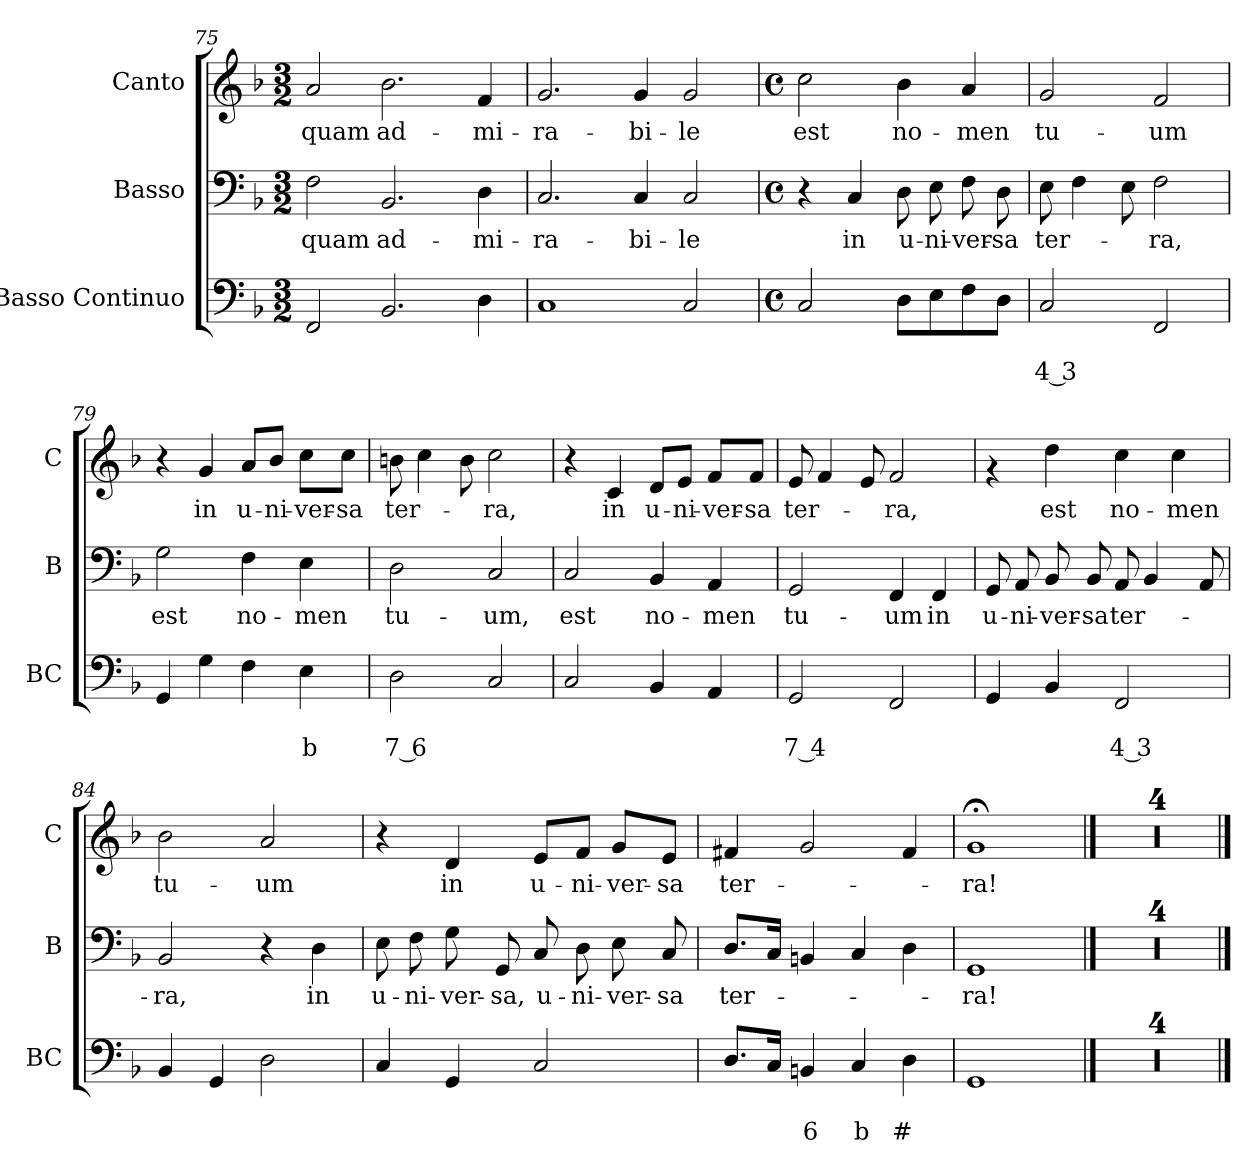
**kern	**text	**text	**kern	**text	**kern	**text
*part3	*part3	*part3	*part2	*part2	*part1	*part1
*staff3	*staff3	*staff3	*staff2	*staff2	*staff1	*staff1
*I"Basso Continuo	*	*	*I"Basso	*	*I"Canto	*
*I'BC	*	*	*I'B	*	*I'C	*
!!LO:LB:g=z
*clefF4	*	*	*clefF4	*	*clefG2	*
*k[b-]	*	*	*k[b-]	*	*k[b-]	*
*F:	*	*	*F:	*	*F:	*
*M3/2	*	*	*M3/2	*	*M3/2	*
=75	=75	=75	=75	=75	=75	=75
!	!	!	!	!LO:LY:b	!	!LO:LY:b
2FF/	.	.	2F\	quam	2a/	quam
!	!	!	!	!LO:LY:b	!	!LO:LY:b
2.BB-/	.	.	2.BB-/	ad-	2.b-\	ad-
!	!	!	!	!LO:LY:b	!	!LO:LY:b
4D\	.	.	4D\	-mi-	4f/	-mi-
=76	=76	=76	=76	=76	=76	=76
!	!	!	!	!LO:LY:b	!	!LO:LY:b
1C	.	.	2.C/	-ra-	2.g/	-ra-
!	!	!	!	!LO:LY:b	!	!LO:LY:b
.	.	.	4C/	-bi-	4g/	-bi-
!	!	!	!	!LO:LY:b	!	!LO:LY:b
2C/	.	.	2C/	-le	2g/	-le
=77	=77	=77	=77	=77	=77	=77
*M4/4	*	*	*M4/4	*	*M4/4	*
*met(c)	*	*	*met(c)	*	*met(c)	*
!	!	!	!	!	!	!LO:LY:b
2C/	.	.	4r	.	2cc\	est
!	!	!	!	!LO:LY:b	!	!
.	.	.	4C/	in	.	.
!	!	!	!	!LO:LY:b	!	!LO:LY:b
8D\L	.	.	8D\	u-	4b-\	no-
!	!	!	!	!LO:LY:b	!	!
8E\	.	.	8E\	-ni-	.	.
!	!	!	!	!LO:LY:b	!	!LO:LY:b
8F\	.	.	8F\	-ver-	4a/	-men
!	!	!	!	!LO:LY:b	!	!
8D\J	.	.	8D\	-sa	.	.
=78	=78	=78	=78	=78	=78	=78
!	!	!LO:LY:b	!	!LO:LY:b	!	!LO:LY:b
2C/	.	4 3	8E\	ter-	2g/	tu-
.	.	.	4F\	.	.	.
.	.	.	8E\	.	.	.
!	!	!	!	!LO:LY:b	!	!LO:LY:b
2FF/	.	.	2F\	-ra,	2f/	-um
=79	=79	=79	=79	=79	=79	=79
!	!	!	!	!LO:LY:b	!	!
4GG/	.	.	2G\	est	4r	.
!	!	!	!	!	!	!LO:LY:b
4G\	.	.	.	.	4g/	in
!	!	!	!	!LO:LY:b	!	!LO:LY:b
4F\	.	.	4F\	no-	8a/L	u-
!	!	!	!	!	!	!LO:LY:b
.	.	.	.	.	8b-/J	-ni-
!	!	!LO:LY:b	!	!LO:LY:b	!	!LO:LY:b
4E\	.	b	4E\	-men	8cc\L	-ver-
!	!	!	!	!	!	!LO:LY:b
.	.	.	.	.	8cc\J	-sa
!!LO:PB:g=z
=80	=80	=80	=80	=80	=80	=80
!	!	!LO:LY:b	!	!LO:LY:b	!	!LO:LY:b
2D\	.	7 6	2D\	tu-	8bn\	ter-
.	.	.	.	.	4cc\	.
.	.	.	.	.	8b\	.
!	!	!	!	!LO:LY:b	!	!LO:LY:b
2C/	.	.	2C/	-um,	2cc\	-ra,
=81	=81	=81	=81	=81	=81	=81
!	!	!	!	!LO:LY:b	!	!
2C/	.	.	2C/	est	4r	.
!	!	!	!	!	!	!LO:LY:b
.	.	.	.	.	4c/	in
!	!	!	!	!LO:LY:b	!	!LO:LY:b
4BB-/	.	.	4BB-/	no-	8d/L	u-
!	!	!	!	!	!	!LO:LY:b
.	.	.	.	.	8e/J	-ni-
!	!	!	!	!LO:LY:b	!	!LO:LY:b
4AA/	.	.	4AA/	-men	8f/L	-ver-
!	!	!	!	!	!	!LO:LY:b
.	.	.	.	.	8f/J	-sa
=82	=82	=82	=82	=82	=82	=82
!	!	!LO:LY:b	!	!LO:LY:b	!	!LO:LY:b
2GG/	.	7 4	2GG/	tu-	8e/	ter-
.	.	.	.	.	4f/	.
.	.	.	.	.	8e/	.
!	!	!	!	!LO:LY:b	!	!LO:LY:b
2FF/	.	.	4FF/	-um	2f/	-ra,
!	!	!	!	!LO:LY:b	!	!
.	.	.	4FF/	in	.	.
=83	=83	=83	=83	=83	=83	=83
!	!	!	!	!LO:LY:b	!	!
4GG/	.	.	8GG/	u-	4rg	.
!	!	!	!	!LO:LY:b	!	!
.	.	.	8AA/	-ni-	.	.
!	!	!	!	!LO:LY:b	!	!LO:LY:b
4BB-/	.	.	8BB-/	-ver-	4dd\	est
!	!	!	!	!LO:LY:b	!	!
.	.	.	8BB-/	-sa	.	.
!	!	!LO:LY:b	!	!LO:LY:b	!	!LO:LY:b
2FF/	.	4 3	8AA/	ter-	4cc\	no-
.	.	.	4BB-/	.	.	.
!	!	!	!	!	!	!LO:LY:b
.	.	.	.	.	4cc\	-men
.	.	.	8AA/	.	.	.
=84	=84	=84	=84	=84	=84	=84
!	!	!	!	!LO:LY:b	!	!LO:LY:b
4BB-/	.	.	2BB-/	-ra,	2b-\	tu-
4GG/	.	.	.	.	.	.
!	!	!	!	!	!	!LO:LY:b
2D\	.	.	4r	.	2a/	-um
!	!	!	!	!LO:LY:b	!	!
.	.	.	4D\	in	.	.
!!LO:LB:g=z
=85	=85	=85	=85	=85	=85	=85
!	!	!	!	!LO:LY:b	!	!
4C/	.	.	8E\	u-	4r	.
!	!	!	!	!LO:LY:b	!	!
.	.	.	8F\	-ni-	.	.
!	!	!	!	!LO:LY:b	!	!LO:LY:b
4GG/	.	.	8G\	-ver-	4d/	in
!	!	!	!	!LO:LY:b	!	!
.	.	.	8GG/	-sa,	.	.
!	!	!	!	!LO:LY:b	!	!LO:LY:b
2C/	.	.	8C/	u-	8e/L	u-
!	!	!	!	!LO:LY:b	!	!LO:LY:b
.	.	.	8D\	-ni-	8f/J	-ni-
!	!	!	!	!LO:LY:b	!	!LO:LY:b
.	.	.	8E\	-ver-	8g/L	-ver-
!	!	!	!	!LO:LY:b	!	!LO:LY:b
.	.	.	8C/	-sa	8e/J	-sa
=86	=86	=86	=86	=86	=86	=86
!	!	!	!	!LO:LY:b	!	!LO:LY:b
8.D/L	.	.	8.D/L	ter-	4f#X/	ter-
16C/Jk	.	.	16C/Jk	.	.	.
!	!	!LO:LY:b	!	!	!	!
4BBn/	.	6	4BBn/	.	2g/	.
!	!	!LO:LY:b	!	!	!	!
4C/	.	b	4C/	.	.	.
!	!	!LO:LY:b	!	!	!	!
4D\	.	#	4D\	.	4f#/	.
=87	=87	=87	=87	=87	=87	=87
!	!	!	!	!LO:LY:b	!	!LO:LY:b
1GG	.	.	1GG	-ra!	1g;<	-ra!
==88	==88	==88	==88	==88	==88	==88
1r	.	.	1r	.	1r	.
=89	=89	=89	=89	=89	=89	=89
1r	.	.	1r	.	1r	.
=90	=90	=90	=90	=90	=90	=90
1r	.	.	1r	.	1r	.
=91	=91	=91	=91	=91	=91	=91
1r	.	.	1r	.	1r	.
==	==	==	==	==	==	==
*-	*-	*-	*-	*-	*-	*-
